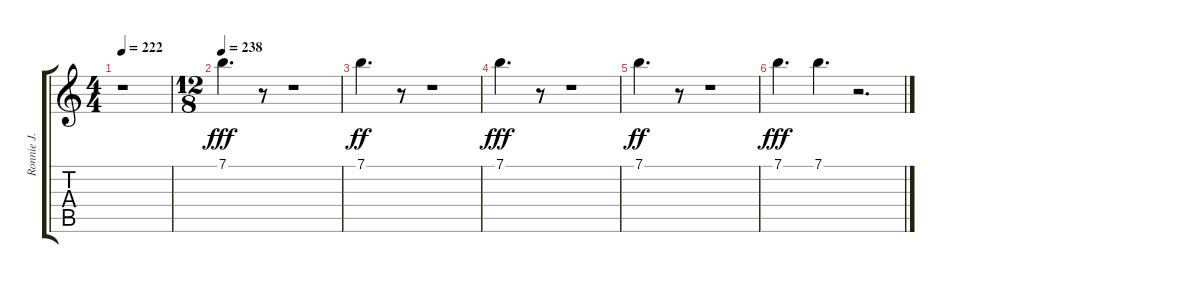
\track ("Ronnie J. Dio" "Ronnie J. ") {instrument whistle}
\staff {score tabs}
\tuning (E5 B4 G4 D4 A3 E3) {hide}
\ts (4 4)
\tempo 222
\clef g2
\ks c
r.1{dy f} |
\ts (12 8)
\tempo 238
7.1.4{d dy fff} r.8 r.1 |
7.1.4{d dy ff} r.8 r.1 |
7.1.4{d dy fff} r.8 r.1 |
7.1.4{d dy ff} r.8 r.1 |
7.1.4{d dy fff} 7.1.4{d} r.2{d}
